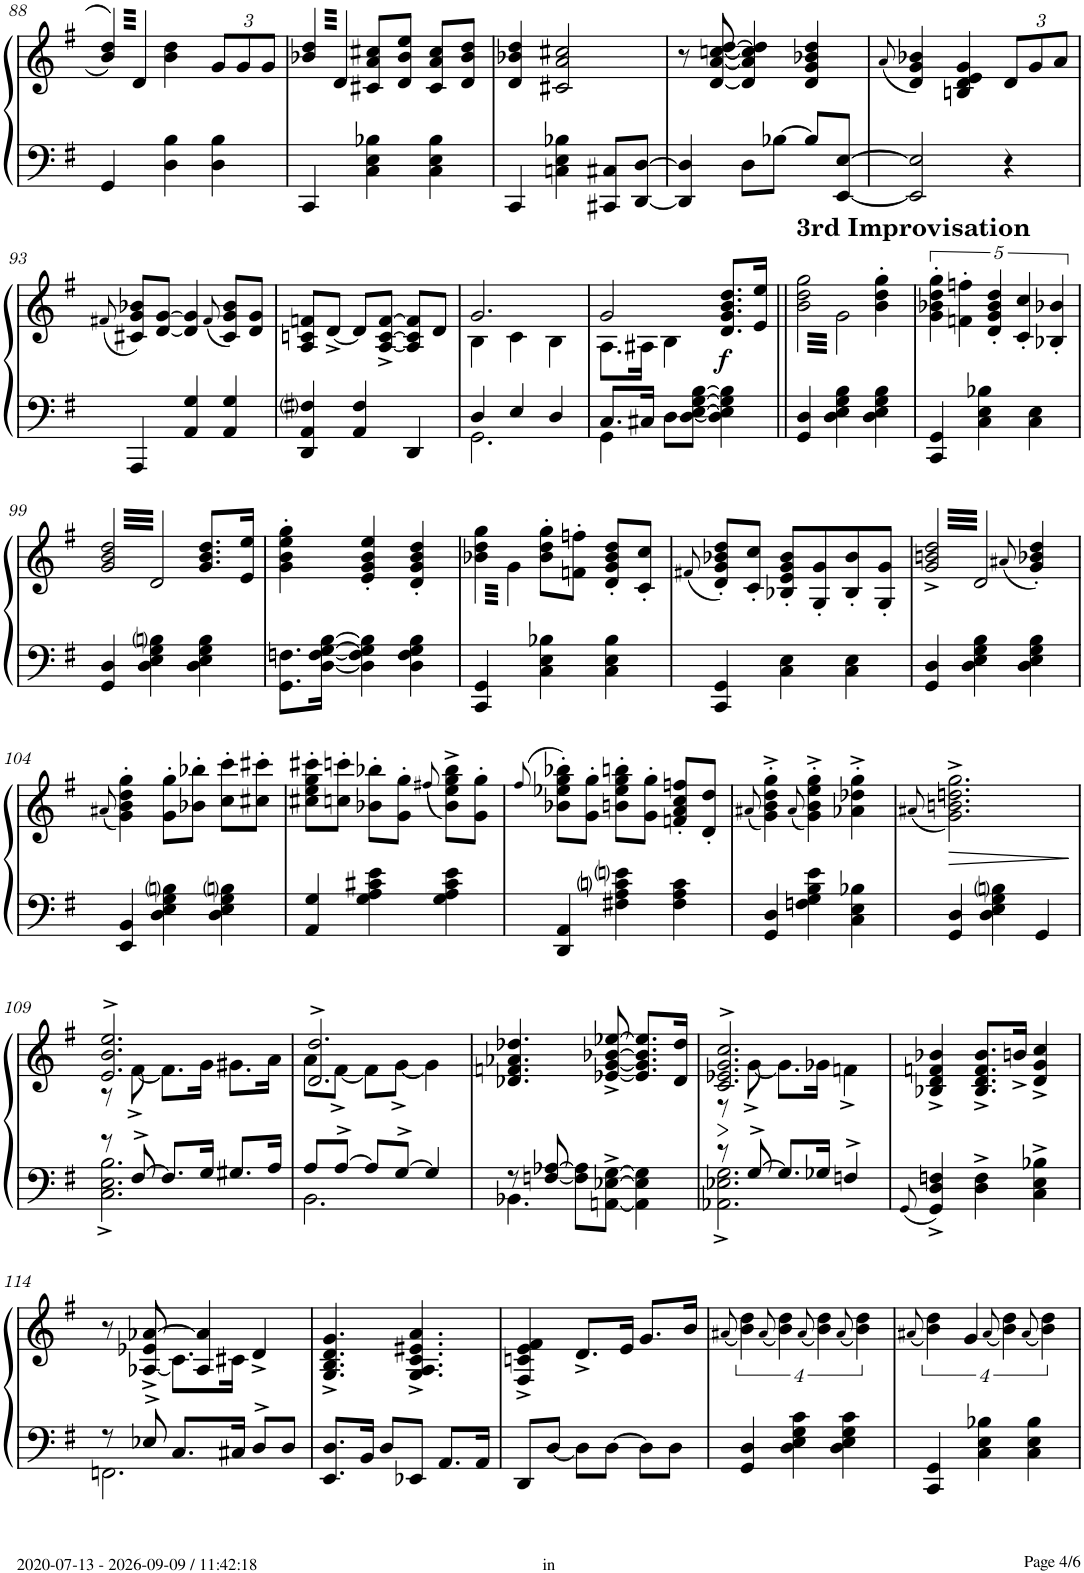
**kern	**kern	**dynam
*part1	*part1	*part1
*staff2	*staff1	*staff1/2
*I"Piano	*	*
*I'Pno.	*	*
!!LO:PB:g=z
*clefF4	*clefG2	*
*k[f#]	*k[f#]	*
*M3/4	*M3/4	*
=88	=88	=88
*	*tremolo	*
4GG/	64b/ 64dd/LLLL	.
.	64d/	.
.	64b/ 64dd/	.
.	64d/	.
.	64b/ 64dd/	.
.	64d/	.
.	64b/ 64dd/	.
.	64d/	.
.	64b/ 64dd/	.
.	64d/	.
.	64b/ 64dd/	.
.	64d/	.
.	64b/ 64dd/	.
.	64d/	.
.	64b/ 64dd/	.
.	64d/JJJJ	.
*	*Xtremolo	*
4D\ 4B\	4b\ 4dd\	.
.	.	.
.	.	.
.	.	.
.	.	.
.	.	.
.	.	.
.	.	.
*	*Xbrackettup	*
4D\ 4B\	12g/L	.
.	12g/	.
.	12g/J	.
=89	=89	=89
*	*brackettup	*
*	*tremolo	*
4CC/	64b-X/ 64dd/LLLL	.
.	64d/	.
.	64b-X/ 64dd/	.
.	64d/	.
.	64b-X/ 64dd/	.
.	64d/	.
.	64b-X/ 64dd/	.
.	64d/	.
.	64b-X/ 64dd/	.
.	64d/	.
.	64b-X/ 64dd/	.
.	64d/	.
.	64b-X/ 64dd/	.
.	64d/	.
.	64b-X/ 64dd/	.
.	64d/JJJJ	.
*	*Xtremolo	*
4C\ 4E\ 4B-X\	8c#X/ 8a/ 8cc#X/L	.
.	.	.
.	.	.
.	.	.
.	.	.
.	.	.
.	.	.
.	.	.
.	8d/ 8b-/ 8ee/J	.
4C\ 4E\ 4B-\	8c#/ 8a/ 8cc#/L	.
.	8d/ 8b-/ 8dd/J	.
=90	=90	=90
4CC/	4d/ 4b-X/ 4dd/	.
4Cn\ 4E\ 4B-X\	2c#X/ 2a/ 2cc#X/	.
8CC#X/ 8C#X/L	.	.
[8DD/ [8D/J	.	.
=91	=91	=91
4DD/] 4D/]	8r	.
.	[8d/ [8a/ [8ccn/ [8dd/	.
8D\L	4d/] 4a/] 4cc/] 4dd/]	.
[>8B-X\J	.	.
8B-/L]	4d/ 4g/ 4b-X/ 4dd/	.
[8EE/ [8E/J	.	.
=92	=92	=92
.	(8qa/	.
2EE/] 2E/]	4d/ 4g/ 4b-X/)	.
.	4Bn/ 4d/ 4e/ 4g/	.
*	*Xbrackettup	*
4r	12d/L	.
.	12g/	.
.	12a/J	.
!!LO:LB:g=z
=93	=93	=93
.	(8qf#X/	.
4AAA/	8c#X/ 8g/ 8b-X/L)	.
.	[<8d/ [8g/J	.
4AA/ 4G/	4d/] 4g/]	.
.	(8qf#/	.
4AA/ 4G/	8c#/ 8g/ 8b-/L)	.
.	8d/ 8g/J	.
=94	=94	=94
4DD/ 4AA/ 4F#i/	8A/ 8cn/ 8fn/L	.
.	[<8d^/J	.
4AA/ 4F#/	8d/L]	.
.	[<8A/^ [>8c/^ [>8f/^J	.
4DD/	8A/] 8c/] 8f/]L	.
.	8d/J	.
=95	=95	=95
*^	*^	*
4D/	2.GG\	2.g/	4B\	.
4E/	.	.	4c\	.
4D/	.	.	4B\	.
=96	=96	=96	=96	=96
8.C/L	4GG\	2g/	8.A\L	.
16C#X/Jk	.	.	16A#X\Jk	.
8D\L	2ryy	.	4B\	.
[8D\ [>8E\ [>8G\ [>8B\J	.	.	.	.
!	!	!	!	!LO:DY:b
4D\] 4E\] 4G\] 4B\]	.	8.d/ 8.g/ 8.b/ 8.dd/L	4ryy	f
.	.	16e/ 16ee/Jk	.	.
*v	*v	*	*	*
*	*v	*v	*
=97||	=97||	=97||
*	*brackettup	*
!	!LO:TX:a:B:t=3rd Improvisation	!
*	*tremolo	*
4GG/ 4D/	64b\ 64dd\ 64gg\LLLL	.
.	64g\	.
.	64b\ 64dd\ 64gg\	.
.	64g\	.
.	64b\ 64dd\ 64gg\	.
.	64g\	.
.	64b\ 64dd\ 64gg\	.
.	64g\	.
.	64b\ 64dd\ 64gg\	.
.	64g\	.
.	64b\ 64dd\ 64gg\	.
.	64g\	.
.	64b\ 64dd\ 64gg\	.
.	64g\	.
.	64b\ 64dd\ 64gg\	.
.	64g\	.
4D\ 4E\ 4G\ 4B\	64b\ 64dd\ 64gg\	.
.	64g\	.
.	64b\ 64dd\ 64gg\	.
.	64g\	.
.	64b\ 64dd\ 64gg\	.
.	64g\	.
.	64b\ 64dd\ 64gg\	.
.	64g\	.
.	64b\ 64dd\ 64gg\	.
.	64g\	.
.	64b\ 64dd\ 64gg\	.
.	64g\	.
.	64b\ 64dd\ 64gg\	.
.	64g\	.
.	64b\ 64dd\ 64gg\	.
.	64g\JJJJ	.
*	*Xtremolo	*
4D\ 4E\ 4G\ 4B\	4b\' 4dd\' 4gg\'	.
.	.	.
.	.	.
.	.	.
.	.	.
.	.	.
.	.	.
.	.	.
.	.	.
.	.	.
.	.	.
.	.	.
.	.	.
.	.	.
.	.	.
.	.	.
=98	=98	=98
4CC/ 4GG/	20%3g\' 20%3b-X\' 20%3dd\' 20%3gg\'	.
.	20%3fn\' 20%3ffn\'	.
4C\ 4E\ 4B-X\	.	.
.	20%3d/' 20%3g/' 20%3b-/' 20%3dd/'	.
.	20%3c/' 20%3cc/'	.
4C\ 4E\	.	.
.	20%3B-X/' 20%3b-X/'	.
!!LO:LB:g=z
=99	=99	=99
*	*tremolo	*
4GG/ 4D/	64g/ 64b/ 64dd/LLLL	.
.	64d/	.
.	64g/ 64b/ 64dd/	.
.	64d/	.
.	64g/ 64b/ 64dd/	.
.	64d/	.
.	64g/ 64b/ 64dd/	.
.	64d/	.
.	64g/ 64b/ 64dd/	.
.	64d/	.
.	64g/ 64b/ 64dd/	.
.	64d/	.
.	64g/ 64b/ 64dd/	.
.	64d/	.
.	64g/ 64b/ 64dd/	.
.	64d/	.
4D\ 4E\ 4G\ 4Bni\	64g/ 64b/ 64dd/	.
.	64d/	.
.	64g/ 64b/ 64dd/	.
.	64d/	.
.	64g/ 64b/ 64dd/	.
.	64d/	.
.	64g/ 64b/ 64dd/	.
.	64d/	.
.	64g/ 64b/ 64dd/	.
.	64d/	.
.	64g/ 64b/ 64dd/	.
.	64d/	.
.	64g/ 64b/ 64dd/	.
.	64d/	.
.	64g/ 64b/ 64dd/	.
.	64d/JJJJ	.
*	*Xtremolo	*
4D\ 4E\ 4G\ 4B\	8.g/ 8.b/ 8.dd/L	.
.	.	.
.	.	.
.	.	.
.	.	.
.	.	.
.	.	.
.	.	.
.	.	.
.	.	.
.	.	.
.	.	.
.	16e/ 16ee/Jk	.
.	.	.
.	.	.
.	.	.
=100	=100	=100
8.GG\ 8.Fn\L	4g\' 4b\' 4ee\' 4gg\'	.
[16D\ [16F\ [16G\ [16B\Jk	.	.
4D\] 4F\] 4G\] 4B\]	4e/' 4g/' 4b/' 4ee/'	.
4D\ 4F\ 4G\ 4B\	4d/' 4g/' 4b/' 4dd/'	.
=101	=101	=101
*	*tremolo	*
4CC/ 4GG/	64b-X\ 64dd\ 64gg\LLLL	.
.	64g\	.
.	64b-X\ 64dd\ 64gg\	.
.	64g\	.
.	64b-X\ 64dd\ 64gg\	.
.	64g\	.
.	64b-X\ 64dd\ 64gg\	.
.	64g\	.
.	64b-X\ 64dd\ 64gg\	.
.	64g\	.
.	64b-X\ 64dd\ 64gg\	.
.	64g\	.
.	64b-X\ 64dd\ 64gg\	.
.	64g\	.
.	64b-X\ 64dd\ 64gg\	.
.	64g\JJJJ	.
*	*Xtremolo	*
4C\ 4E\ 4B-X\	8b-\' 8dd\' 8gg\'L	.
.	.	.
.	.	.
.	.	.
.	.	.
.	.	.
.	.	.
.	.	.
.	8fn\' 8ffn\'J	.
4C\ 4E\ 4B-\	8d/' 8g/' 8b-/' 8dd/'L	.
.	8c/' 8cc/'J	.
=102	=102	=102
.	(8qf#X/	.
4CC/ 4GG/	8d/' 8g/' 8b-X/' 8dd/'L)	.
.	8c/' 8cc/'J	.
4C\ 4E\	8B-X/' 8e/' 8g/' 8b-/'L	.
.	8G/' 8g/'	.
4C\ 4E\	8B-/' 8b-/'	.
.	8G/' 8g/'J	.
=103	=103	=103
*	*tremolo	*
4GG/ 4D/	64g/^ 64bn/^ 64dd/^LLLL	.
.	64d/	.
.	64g/^ 64bn/^ 64dd/^	.
.	64d/	.
.	64g/^ 64bn/^ 64dd/^	.
.	64d/	.
.	64g/^ 64bn/^ 64dd/^	.
.	64d/	.
.	64g/^ 64bn/^ 64dd/^	.
.	64d/	.
.	64g/^ 64bn/^ 64dd/^	.
.	64d/	.
.	64g/^ 64bn/^ 64dd/^	.
.	64d/	.
.	64g/^ 64bn/^ 64dd/^	.
.	64d/	.
4D\ 4E\ 4G\ 4B\	64g/^ 64bn/^ 64dd/^	.
.	64d/	.
.	64g/^ 64bn/^ 64dd/^	.
.	64d/	.
.	64g/^ 64bn/^ 64dd/^	.
.	64d/	.
.	64g/^ 64bn/^ 64dd/^	.
.	64d/	.
.	64g/^ 64bn/^ 64dd/^	.
.	64d/	.
.	64g/^ 64bn/^ 64dd/^	.
.	64d/	.
.	64g/^ 64bn/^ 64dd/^	.
.	64d/	.
.	64g/^ 64bn/^ 64dd/^	.
.	64d/JJJJ	.
*	*Xtremolo	*
.	(8qa#X/	.
4D\ 4E\ 4G\ 4B\	4g/' 4b-X/' 4dd/')	.
.	.	.
.	.	.
.	.	.
.	.	.
.	.	.
.	.	.
.	.	.
.	.	.
.	.	.
.	.	.
.	.	.
.	.	.
.	.	.
.	.	.
.	.	.
!!LO:LB:g=z
=104	=104	=104
.	(8qa#X/	.
4EE/ 4BB/	4g\' 4b\' 4dd\' 4gg\')	.
4D\ 4E\ 4G\ 4Bni\	8g\' 8gg\'L	.
.	8b-X\' 8bb-X\'J	.
4D\ 4E\ 4G\ 4Bni\	8cc\' 8ccc\'L	.
.	8cc#X\' 8ccc#X\'J	.
=105	=105	=105
4AA/ 4G/	8cc#X\' 8ee\' 8gg\' 8ccc#X\'L	.
.	8ccn\' 8cccn\'J	.
4G\ 4A\ 4c#X\ 4e\	8b-X\' 8bb-X\'L	.
.	8g\' 8gg\'J	.
.	(8qff#X/	.
4G\ 4A\ 4c#\ 4e\	8b-\^ 8ee\^ 8gg\^ 8bb-\^L)	.
.	8g\' 8gg\'J	.
=106	=106	=106
.	(>8qff#/	.
4DD/ 4AA/	8b-X\' 8ee-X\' 8gg\' 8bb-X\'L)	.
.	8g\' 8gg\'J	.
4F#X\ 4A\ 4cni\ 4eni\	8bn\' 8ee-\' 8gg\' 8bbn\'L	.
.	8g\' 8gg\'J	.
4F#\ 4A\ 4c\	8fn/' 8a/' 8cc/' 8ffn/'L	.
.	8d/' 8dd/'J	.
=107	=107	=107
.	(8qa#X/	.
4GG/ 4D/	4g\'^ 4b\'^ 4dd\'^ 4gg\'^)	.
.	(8qa#/	.
4Fn\ 4G\ 4B\ 4e\	4g\'^ 4b\'^ 4ee\'^ 4gg\'^)	.
4C\ 4E\ 4B-X\	4a-X\'^ 4dd-X\'^ 4gg\'^	.
=108	=108	=108
.	(8qa#X/	.
4GG/ 4D/	2.g\^ 2.bn\^ 2.ddn\^ 2.gg\^)	.
4D\ 4E\ 4G\ 4Bni\	.	.
4GG/	.	.
!!LO:LB:g=z
=109	=109	=109
*^	*	*
!	!	!	!LO:HP:b
*	*	*^	*
8r	2.C\^ 2.E\^ 2.B\^	2.e/^ 2.b/^ 2.ee/^	8r	>
[>8F#^/	.	.	[<8f#^\	.
8.F#/L]	.	.	8.f#\L]	.
16G/Jk	.	.	16g\Jk	.
8.G#X/L	.	.	8.g#X\L	.
16A/Jk	.	.	16a\Jk	.
=110	=110	=110	=110	=110
8A/L	2.BB\	2.d/^ 2.dd/^	8a\L	.
[8A^/J	.	.	[<8f#^\J	.
8A/L]	.	.	8f#\L]	.
[8G^/J	.	.	[8g^\J	.
4G/]	.	.	4g\]	.
*	*	*v	*v	*
=111	=111	=111	=111
8r	4.BB-X\	4.d-X/ 4.fn/ 4.a-X/ 4.dd-X/	.
[<8Fn/ [>8A-X/	.	.	.
8F\] 8A-\]L	.	.	.
[<8AAn\^ [>8E-X\^ [>8G\^J	4.ryy	[8e-X/^ [8g/^ [8b-X/^ [8ee-X/^	.
4AA\] 4E-\] 4G\]	.	8.e-/] 8.g/] 8.b-/] 8.ee-/]L	.
.	.	16d-/ 16dd-/Jk	.
*v	*v	*	*
.	.	]
=112	=112	=112
*^	*^	*
8r	2.AA-X\^ 2.E-X\^ 2.G\^	2.c/^ 2.e-X/^ 2.g/^ 2.cc/^	8r	.
[>8G^/	.	.	[<8g^\	.
8.G/L]	.	.	8.g\L]	.
16G-X/Jk	.	.	16g-X\Jk	.
4Fn^/	.	.	4fn^\	.
*v	*v	*	*	*
*	*v	*v	*
=113	=113	=113
8qGG/	.	.
4GG/^ 4D/^ 4Fn/^	4B-X/^ 4d/^ 4fn/^ 4b-X/^	.
4D\^ 4F\^	8.B-/^ 8.d/^ 8.f/^ 8.b-/^L	.
.	16bn^/Jk	.
4C\^ 4E\^ 4B-X\^	4d/^ 4g/^ 4cc/^	.
!!LO:LB:g=z
=114	=114	=114
*^	*^	*
8r	2.FFn\	8r	4ryy	.
8E-X^/	.	[<8A-X/^< 8e-X/^< [>8a-X/^<	.	.
8.C/L	.	4A-/] 4a-/]	8.c\L	.
16C#X/Jk	.	.	16c#X\Jk	.
8D^/L	.	4d^/	4ryy	.
8D/J	.	.	.	.
*v	*v	*	*	*
*	*v	*v	*
=115	=115	=115
8.EE/ 8.D/L	4.G/^ 4.B/^ 4.d/^ 4.g/^	.
16BB/Jk	.	.
8D/L	.	.
8EE-X/J	4.G/^ 4.A/^ 4.c/^ 4.e#X/^ 4.a/^	.
8.AA/L	.	.
16AA/Jk	.	.
=116	=116	=116
8DD/L	4F#/^ 4cn/^ 4e/^ 4f#/^	.
[<8D/J	.	.
8D\L]	8.d^/L	.
[>8D\J	.	.
.	16e/Jk	.
8D\L]	8.g/L	.
8D\J	.	.
.	16b/Jk	.
=117	=117	=117
.	(8qa#X/	.
4GG/ 4D/	16%3b\ 16%3dd\)	.
.	(8qa#/	.
.	16%3b\ 16%3dd\)	.
4D\ 4E\ 4G\ 4c\	.	.
.	(8qa#/	.
.	16%3b\ 16%3dd\)	.
4D\ 4E\ 4G\ 4c\	.	.
.	(8qa#/	.
.	16%3b\ 16%3dd\)	.
=118	=118	=118
.	(8qa#X/	.
4CC/ 4GG/	16%3b\ 16%3dd\)	.
.	16%3g/	.
4C\ 4E\ 4B-X\	.	.
.	(8qa#/	.
.	16%3b\ 16%3dd\)	.
4C\ 4E\ 4B-\	.	.
.	(8qa#/	.
.	16%3b\ 16%3dd\)	.
=	=	=
*-	*-	*-
